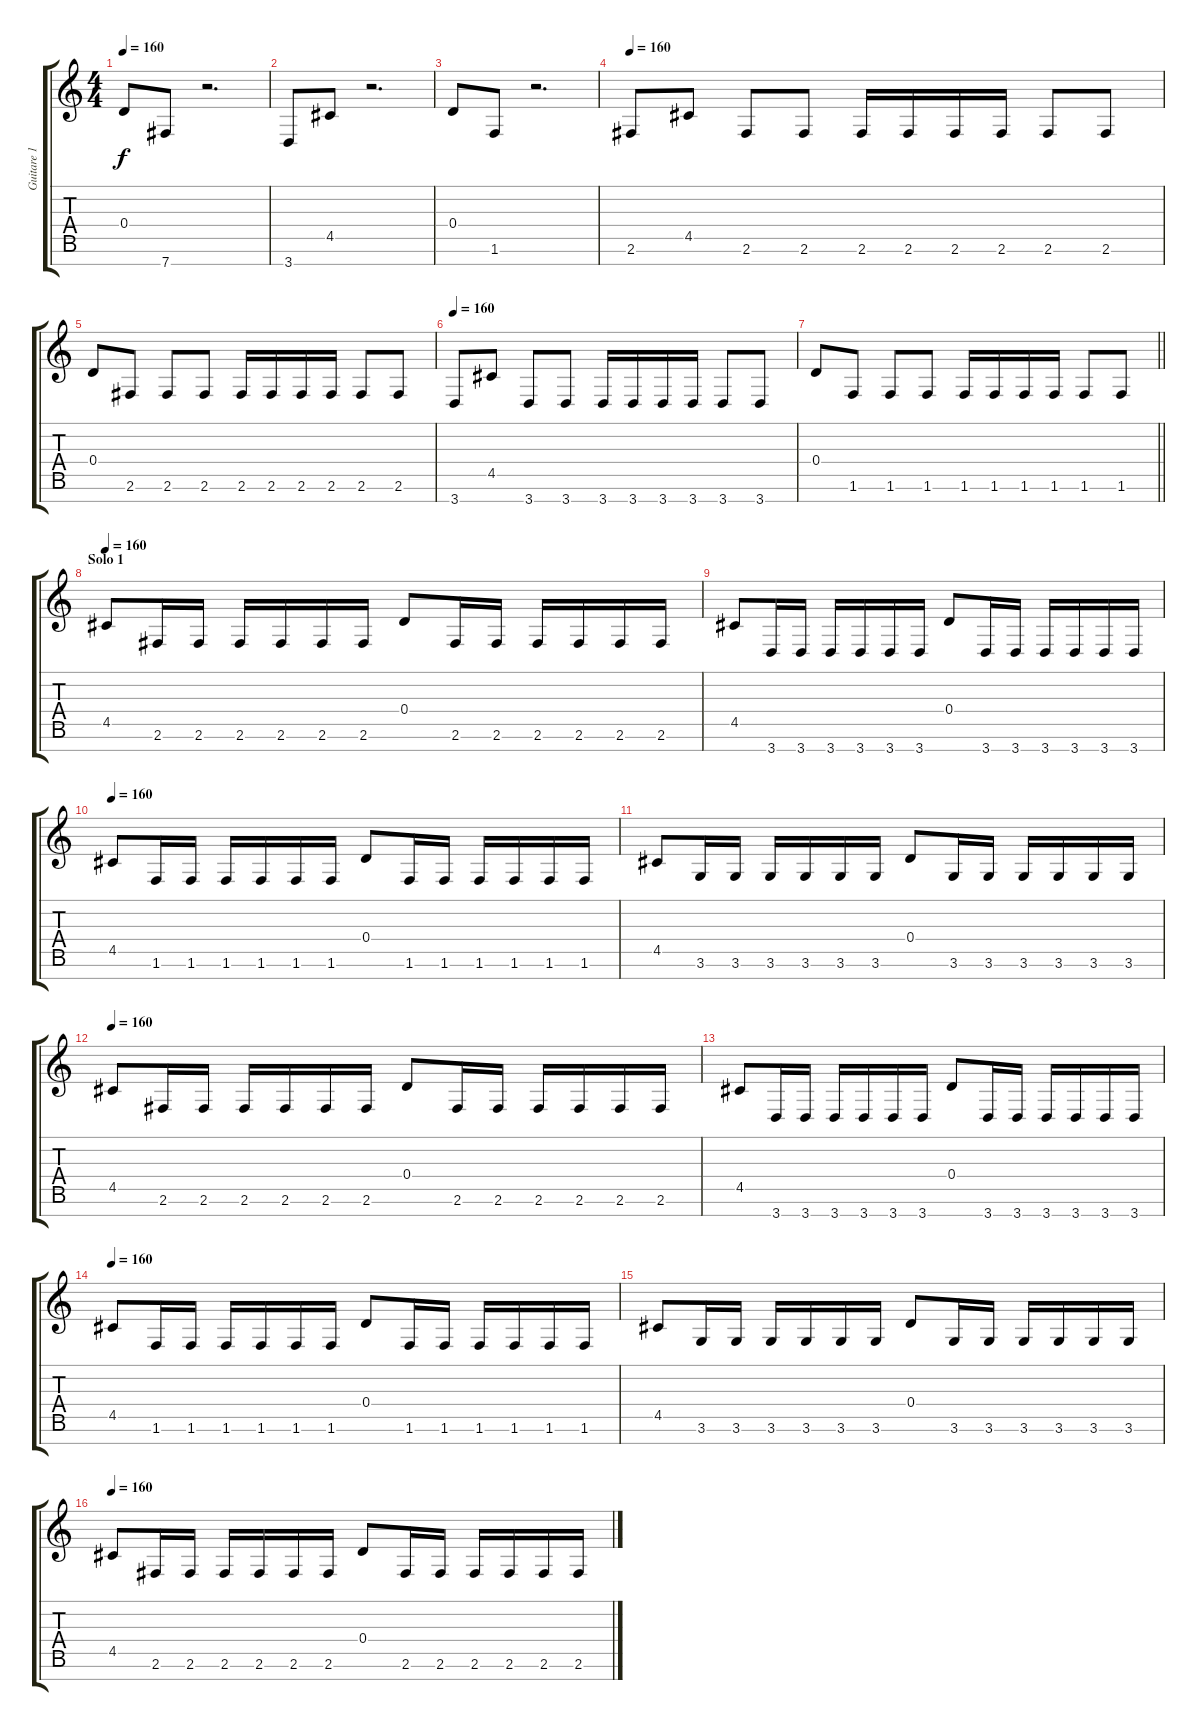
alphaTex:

\track ("Guitare 1" "Guitare 1") {instrument distortionguitar}
\staff {score tabs}
\tuning (E4 B3 G3 D3 A2 E2 B1) {hide}
\ts (4 4)
\tempo 160
\clef g2
\ks c
0.4.8{dy f} 7.7.8 r.2{d} |
3.7.8 4.5.8 r.2{d} |
0.4.8 1.6.8 r.2{d} |
\tempo 160
2.6.8 4.5.8 2.6.8 2.6.8 2.6.16 2.6.16 2.6.16 2.6.16 2.6.8 2.6.8 |
0.4.8 2.6.8 2.6.8 2.6.8 2.6.16 2.6.16 2.6.16 2.6.16 2.6.8 2.6.8 |
\tempo 160
3.7.8 4.5.8 3.7.8 3.7.8 3.7.16 3.7.16 3.7.16 3.7.16 3.7.8 3.7.8 |
\barLineRight lightlight
0.4.8 1.6.8 1.6.8 1.6.8 1.6.16 1.6.16 1.6.16 1.6.16 1.6.8 1.6.8 |
\section ("" "Solo 1")
\tempo 160
4.5.8 2.6.16 2.6.16 2.6.16 2.6.16 2.6.16 2.6.16 0.4.8 2.6.16 2.6.16 2.6.16 2.6.16 2.6.16 2.6.16 |
4.5.8 3.7.16 3.7.16 3.7.16 3.7.16 3.7.16 3.7.16 0.4.8 3.7.16 3.7.16 3.7.16 3.7.16 3.7.16 3.7.16 |
\tempo 160
4.5.8 1.6.16 1.6.16 1.6.16 1.6.16 1.6.16 1.6.16 0.4.8 1.6.16 1.6.16 1.6.16 1.6.16 1.6.16 1.6.16 |
4.5.8 3.6.16 3.6.16 3.6.16 3.6.16 3.6.16 3.6.16 0.4.8 3.6.16 3.6.16 3.6.16 3.6.16 3.6.16 3.6.16 |
\tempo 160
4.5.8 2.6.16 2.6.16 2.6.16 2.6.16 2.6.16 2.6.16 0.4.8 2.6.16 2.6.16 2.6.16 2.6.16 2.6.16 2.6.16 |
4.5.8 3.7.16 3.7.16 3.7.16 3.7.16 3.7.16 3.7.16 0.4.8 3.7.16 3.7.16 3.7.16 3.7.16 3.7.16 3.7.16 |
\tempo 160
4.5.8 1.6.16 1.6.16 1.6.16 1.6.16 1.6.16 1.6.16 0.4.8 1.6.16 1.6.16 1.6.16 1.6.16 1.6.16 1.6.16 |
4.5.8 3.6.16 3.6.16 3.6.16 3.6.16 3.6.16 3.6.16 0.4.8 3.6.16 3.6.16 3.6.16 3.6.16 3.6.16 3.6.16 |
\tempo 160
4.5.8 2.6.16 2.6.16 2.6.16 2.6.16 2.6.16 2.6.16 0.4.8 2.6.16 2.6.16 2.6.16 2.6.16 2.6.16 2.6.16
